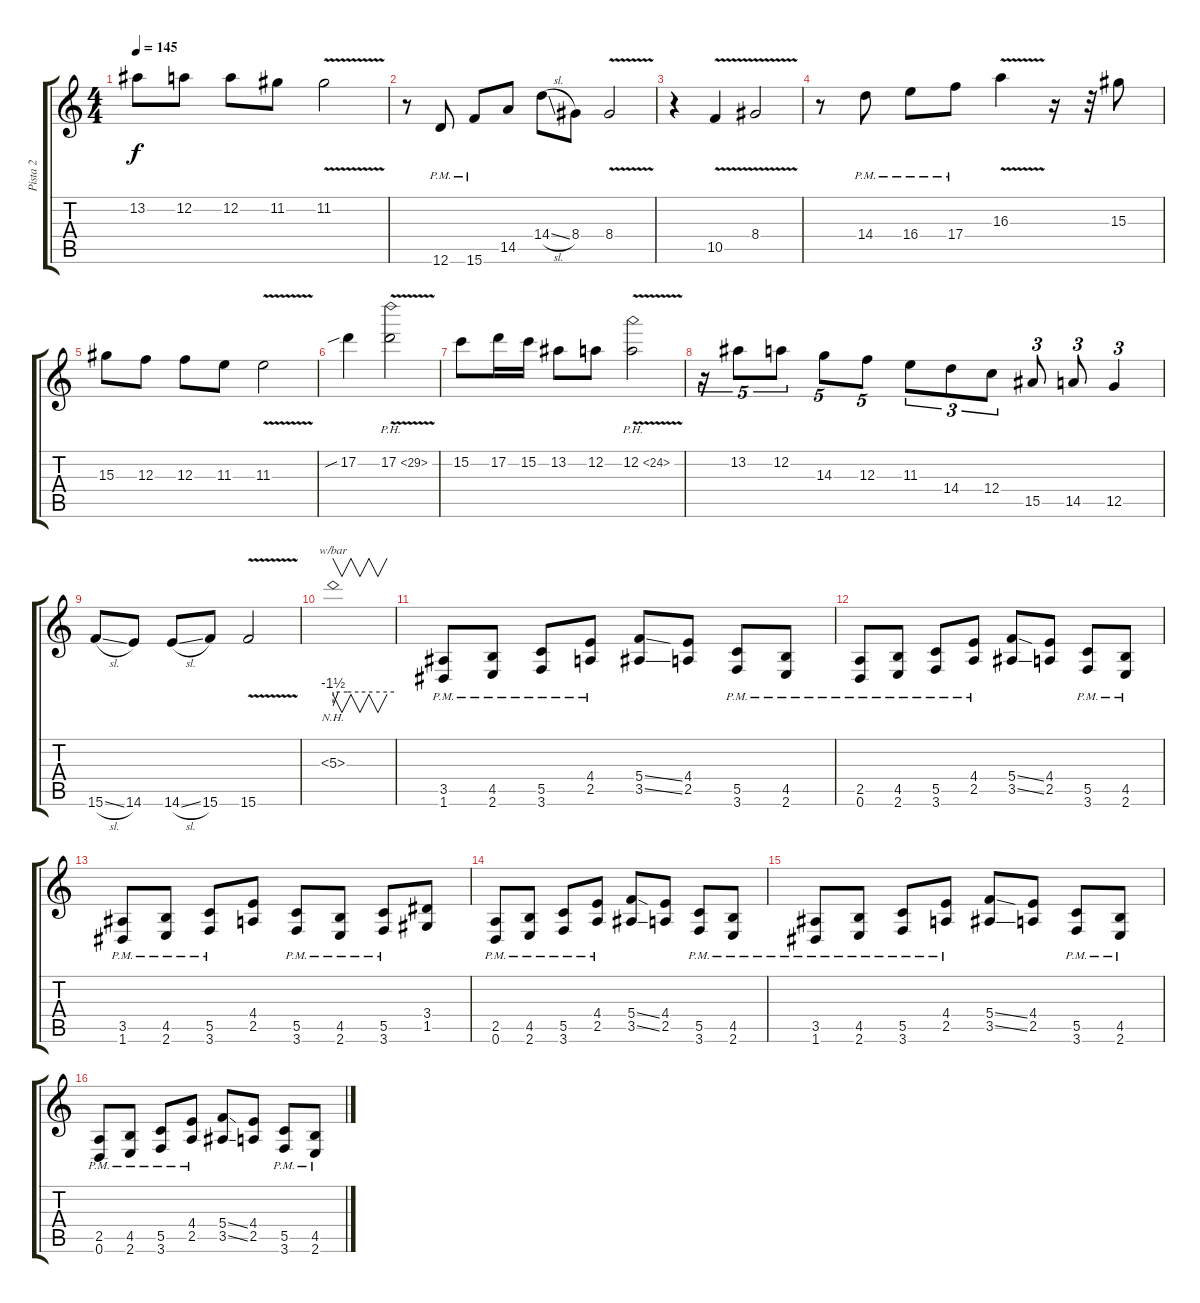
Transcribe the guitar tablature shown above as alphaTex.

\track ("Pista 2" "Pista 2") {instrument overdrivenguitar}
\staff {score tabs}
\tuning (D4 A3 F3 C3 G2 D2) {hide}
\ts (4 4)
\tempo 145
\clef g2
\ks c
13.2.8{dy f} 12.2.8 12.2.8 11.2.8 11.2{v}.2 |
r.8 12.6{pm}.8 15.6{pm}.8 14.5.8 14.4{sl}.8 8.4.8 8.4{v}.2 |
r.4 10.5{v}.4 8.4{v}.2 |
r.8 14.4{pm}.8 16.4{pm}.8 17.4{pm}.8 16.3{v}.4 r.16 r.32 15.3.8 |
15.3.8 12.3.8 12.3.8 11.3.8 11.3{v}.2 |
17.2{sib}.4 17.2{ph 12 v}.2 |
15.2.8 17.2.16 15.2.16 13.2.8 12.2.8 12.2{ph 12 v}.2 |
r.16{tu (5 4)} 13.2.8{tu (5 4)} 12.2.8{tu (5 4)} 14.3.8{tu (5 4)} 12.3.8{tu (5 4)} 11.3.8{tu (3 2)} 14.4.8{tu (3 2)} 12.4.8{tu (3 2)} 15.5.8{tu (3 2)} 14.5.8{tu (3 2)} 12.5.4{tu (3 2)} |
15.6{sl}.8 14.6.8 14.6{sl}.8 15.6.8 15.6{v}.2 |
5.3{nh}.1{v tbe (custom default 0 -6 5 0 14 0 25 0 60 0)} |
(3.5{pm} 1.6{pm}).8 (4.5{pm} 2.6{pm}).8 (5.5{pm} 3.6{pm}).8 (4.4{pm} 2.5{pm}).8 (5.4{ss} 3.5{ss}).8 (4.4 2.5).8 (5.5{pm} 3.6{pm}).8 (4.5{pm} 2.6{pm}).8 |
(2.5{pm} 0.6{pm}).8 (4.5{pm} 2.6{pm}).8 (5.5{pm} 3.6{pm}).8 (4.4{pm} 2.5{pm}).8 (5.4{ss} 3.5{ss}).8 (4.4 2.5).8 (5.5{pm} 3.6{pm}).8 (4.5{pm} 2.6{pm}).8 |
(3.5{pm} 1.6{pm}).8 (4.5{pm} 2.6{pm}).8 (5.5{pm} 3.6{pm}).8 (4.4 2.5).8 (5.5{pm} 3.6{pm}).8 (4.5{pm} 2.6{pm}).8 (5.5{pm} 3.6{pm}).8 (3.4 1.5).8 |
(2.5{pm} 0.6{pm}).8 (4.5{pm} 2.6{pm}).8 (5.5{pm} 3.6{pm}).8 (4.4{pm} 2.5{pm}).8 (5.4{ss} 3.5{ss}).8 (4.4 2.5).8 (5.5{pm} 3.6{pm}).8 (4.5{pm} 2.6{pm}).8 |
(3.5{pm} 1.6{pm}).8 (4.5{pm} 2.6{pm}).8 (5.5{pm} 3.6{pm}).8 (4.4{pm} 2.5{pm}).8 (5.4{ss} 3.5{ss}).8 (4.4 2.5).8 (5.5{pm} 3.6{pm}).8 (4.5{pm} 2.6{pm}).8 |
(2.5{pm} 0.6{pm}).8 (4.5{pm} 2.6{pm}).8 (5.5{pm} 3.6{pm}).8 (4.4{pm} 2.5{pm}).8 (5.4{ss} 3.5{ss}).8 (4.4 2.5).8 (5.5{pm} 3.6{pm}).8 (4.5{pm} 2.6{pm}).8
